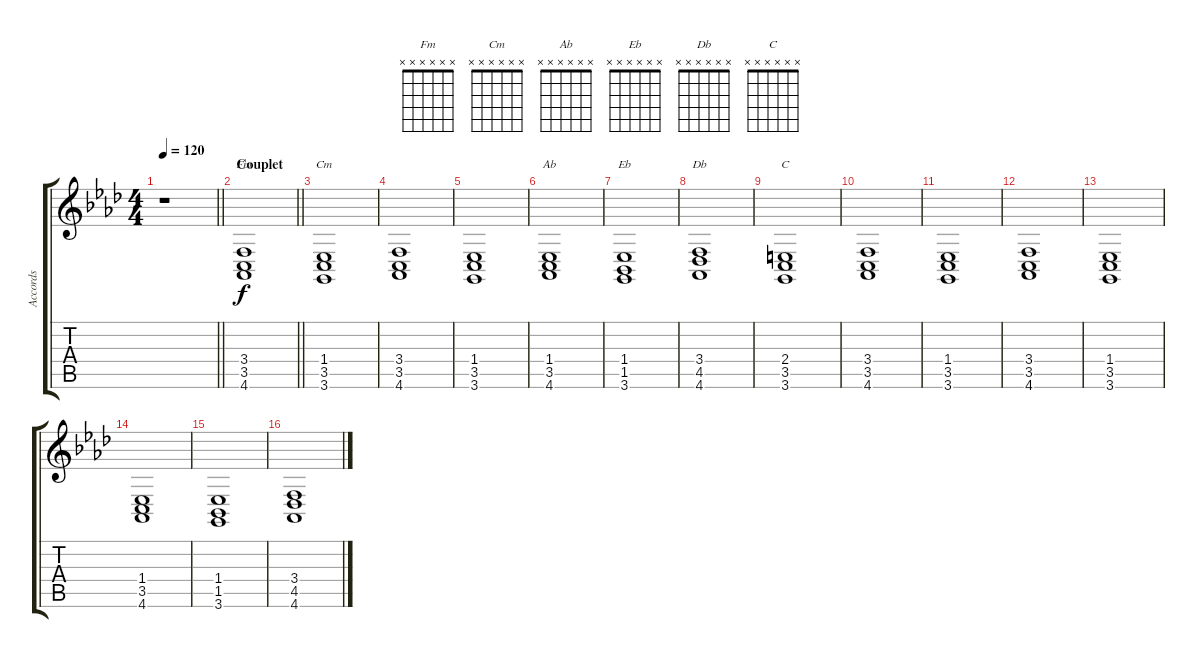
\track ("Accords" "Accords") {instrument drawbarorgan}
\staff {score tabs}
\tuning (E4 B3 G3 D3 A2 E2) {hide}
\chord ("Fm" x x x x x x)
\chord ("Cm" x x x x x x)
\chord ("Ab" x x x x x x)
\chord ("Eb" x x x x x x)
\chord ("Db" x x x x x x)
\chord ("C" x x x x x x)
\ts (4 4)
\section ("" "")
\tempo 120
\clef g2
\barLineRight lightlight
\ks ab
r.1{dy f instrument drawbarorgan} |
\section ("" "Couplet")
\barLineRight lightlight
(3.4 3.5 4.6).1{ch "Fm"} |
\section ("" "")
(1.4 3.5 3.6).1{ch "Cm"} |
(3.4 3.5 4.6).1 |
(1.4 3.5 3.6).1 |
(1.4 3.5 4.6).1{ch "Ab"} |
(1.4 1.5 3.6).1{ch "Eb"} |
(3.4 4.5 4.6).1{ch "Db"} |
(2.4 3.5 3.6).1{ch "C"} |
(3.4 3.5 4.6).1 |
(1.4 3.5 3.6).1 |
(3.4 3.5 4.6).1 |
(1.4 3.5 3.6).1 |
(1.4 3.5 4.6).1 |
(1.4 1.5 3.6).1 |
(3.4 4.5 4.6).1
